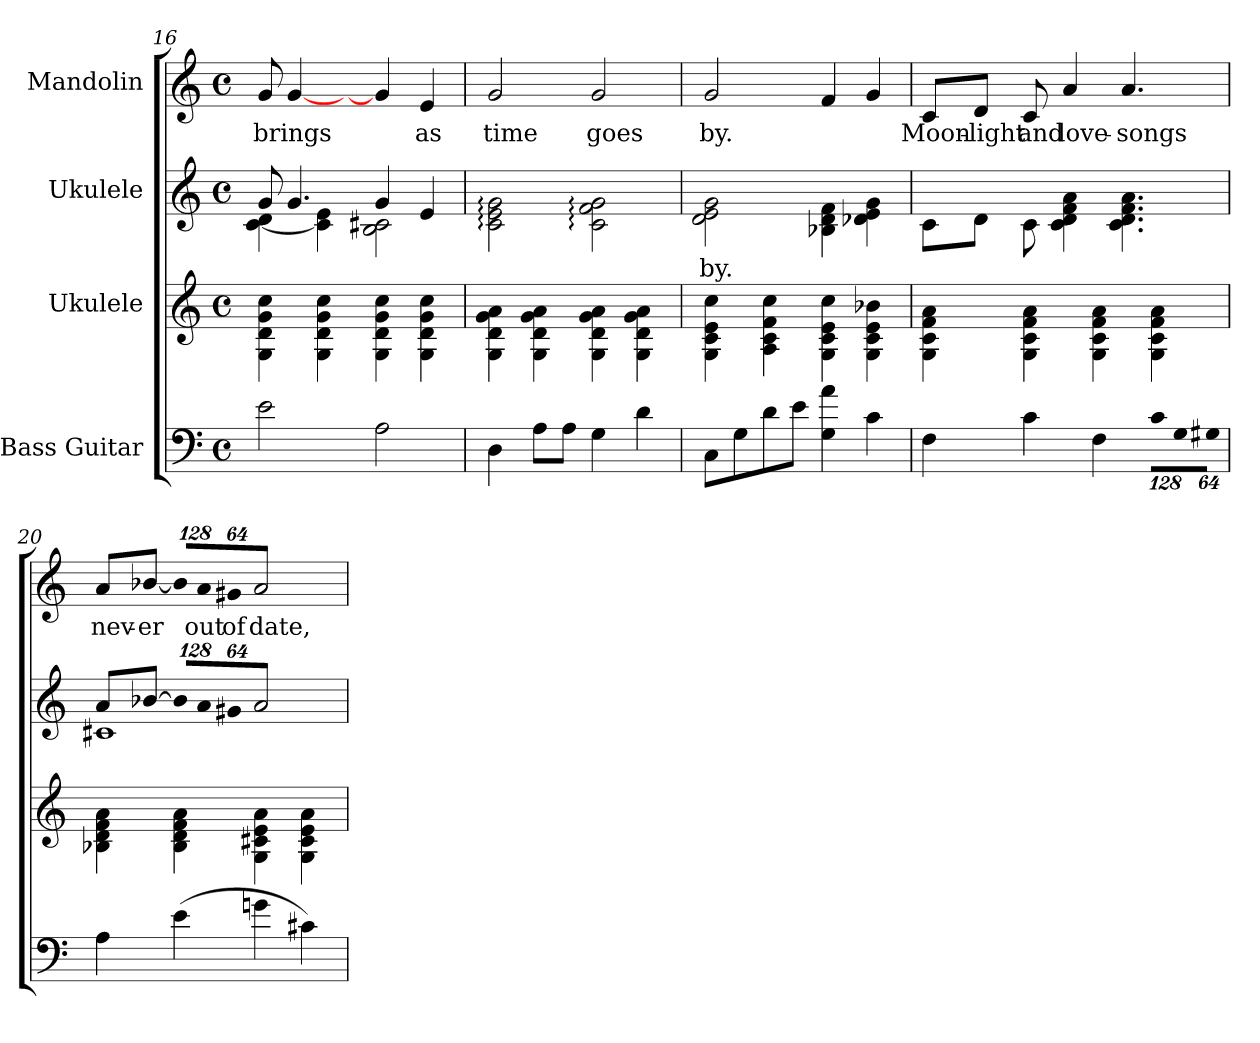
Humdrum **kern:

**kern	**kern	**kern	**text	**kern	**text
*part4	*part3	*part2	*part2	*part1	*part1
*staff4	*staff3	*staff2	*staff2	*staff1	*staff1
*I"Bass Guitar	*I"Ukulele	*I"Ukulele	*	*I"Mandolin	*
*clefF4	*	*	*	*clefG2	*
*ITrd7c12	*	*	*	*	*
*k[]	*k[]	*k[]	*	*k[]	*
*C:	*C:	*C:	*	*C:	*
*M4/4	*M4/4	*M4/4	*	*M4/4	*
*met(c)	*met(c)	*met(c)	*	*met(c)	*
=16	=16	=16	=16	=16	=16
*	*	*^	*	*	*
!	!	!	!	!	!	!LO:LY:b:color=#00007F
2Ei\	4Gj\ 4dj 4gj 4ccj	8gZ/	[4cZ\ 4dZ	.	8gV/	brings
.	.	4.gZ/	.	.	[4gV/	.
.	4Gj\ 4dj 4gj 4ccj	.	4cZ\] 4eZ	.	.	.
.	.	.	.	.	8ryy	.
2AAi\	4Gj\ 4dj 4gj 4ccj	4gZ/	2BZ\ 2c#Z	.	4gV/]	.
!	!	!	!	!	!	!LO:LY:b:color=#00007F
.	4Gj\ 4dj 4gj 4ccj	4eZ/	.	.	4eV/	as
*	*	*v	*v	*	*	*
=17	=17	=17	=17	=17	=17
!	!	!	!	!	!LO:LY:b:color=#00007F
4DDi\	4Gj\ 4dj 4gj 4aj	2cZ\: 2eZ: 2gZ:	.	2gV/	time
8AAi\L	4Gj\ 4dj 4gj 4aj	.	.	.	.
8AAi\J	.	.	.	.	.
!	!	!	!	!	!LO:LY:b:color=#00007F
4GGi\	4Gj\ 4dj 4gj 4aj	2cZ\: 2fZ: 2gZ:	.	2gV/	goes
4Di\	4Gj\ 4dj 4gj 4aj	.	.	.	.
!!LO:LB:g=z
=18	=18	=18	=18	=18	=18
!	!	!	!LO:LY:b:color=#005500	!	!
!	!	!	!	!	!LO:LY:b:color=#00007F
8CCi\L	4Gj\ 4cj 4ej 4ccj	2dZ\ 2eZ 2gZ	by.	2gV/	by.
8GGi\	.	.	.	.	.
8Di\	4Aj\ 4cj 4fj 4ccj	.	.	.	.
8Ei\J	.	.	.	.	.
4GGi\ 4Ai	4Gj\ 4cj 4ej 4ccj	4B-Z\ 4dZ 4fZ	.	4fV/	.
4Ci\	4Gj\ 4cj 4ej 4b-j	4d-Z\ 4eZ 4gZ	.	4gV/	.
=19	=19	=19	=19	=19	=19
!	!	!	!	!	!LO:LY:b:color=#00007F
4FFi\	4Gj\ 4cj 4fj 4aj	8cZ\L	.	8cV/L	Moon-
!	!	!	!	!	!LO:LY:b:color=#00007F
.	.	8dZ\J	.	8dV/J	-light
!	!	!	!	!	!LO:LY:b:color=#00007F
4Ci\	4Gj\ 4cj 4fj 4aj	8cZ\	.	8cV/	and
!	!	!	!	!	!LO:LY:b:color=#00007F
.	.	4cZ\ 4dZ 4fZ 4aZ	.	4aV/	love-
4FFi\	4Gj\ 4cj 4fj 4aj	.	.	.	.
!	!	!	!	!	!LO:LY:b:color=#00007F
.	.	4.cZ\ 4.dZ 4.fZ 4.aZ	.	4.aV/	-songs
*Xbrackettup	*	*	*	*	*
!LO:N:vis=8	!	!	!	!	!
1024%85Ci\L	4Gj\ 4cj 4fj 4aj	.	.	.	.
!LO:N:vis=8	!	!	!	!	!
1024%85GGi\	.	.	.	.	.
!LO:N:vis=8	!	!	!	!	!
512%43GG#Xi\J	.	.	.	.	.
=20	=20	=20	=20	=20	=20
*	*	*^	*	*	*
!	!	!	!	!	!	!LO:LY:b:color=#00007F
4AAi\	4B-j\ 4dj 4fj 4aj	8aZ/L	1c#Z	.	8aV/L	nev-
!	!	!	!	!	!	!LO:LY:b:color=#00007F
.	.	[8b-Z/J	.	.	[8b-XV/J	-er
*	*	*Xbrackettup	*	*	*	*
!	!	!LO:N:vis=8	!	!	!	!
*	*	*	*	*	*Xbrackettup	*
!	!	!	!	!	!LO:N:vis=8	!
(4Ei\	4B-j\ 4dj 4fj 4aj	1024%85b-Z/L]	.	.	1024%85b-V/L]	.
!	!	!LO:N:vis=8	!	!	!LO:N:vis=8	!
!	!	!	!	!	!	!LO:LY:b:color=#00007F
.	.	1024%85aZ/	.	.	1024%85aV/	out
!	!	!LO:N:vis=8	!	!	!LO:N:vis=8	!
!	!	!	!	!	!	!LO:LY:b:color=#00007F
.	.	512%43g#Z/J	.	.	512%43g#XV/J	of
!	!	!	!	!	!	!LO:LY:b:color=#00007F
4Gni\	4Gj\ 4c#j 4ej 4aj	2aZ/	.	.	2aV/	date,
4C#Xi\)	4Gj\ 4c#j 4ej 4aj	.	.	.	.	.
*	*	*v	*v	*	*	*
=	=	=	=	=	=
*-	*-	*-	*-	*-	*-
